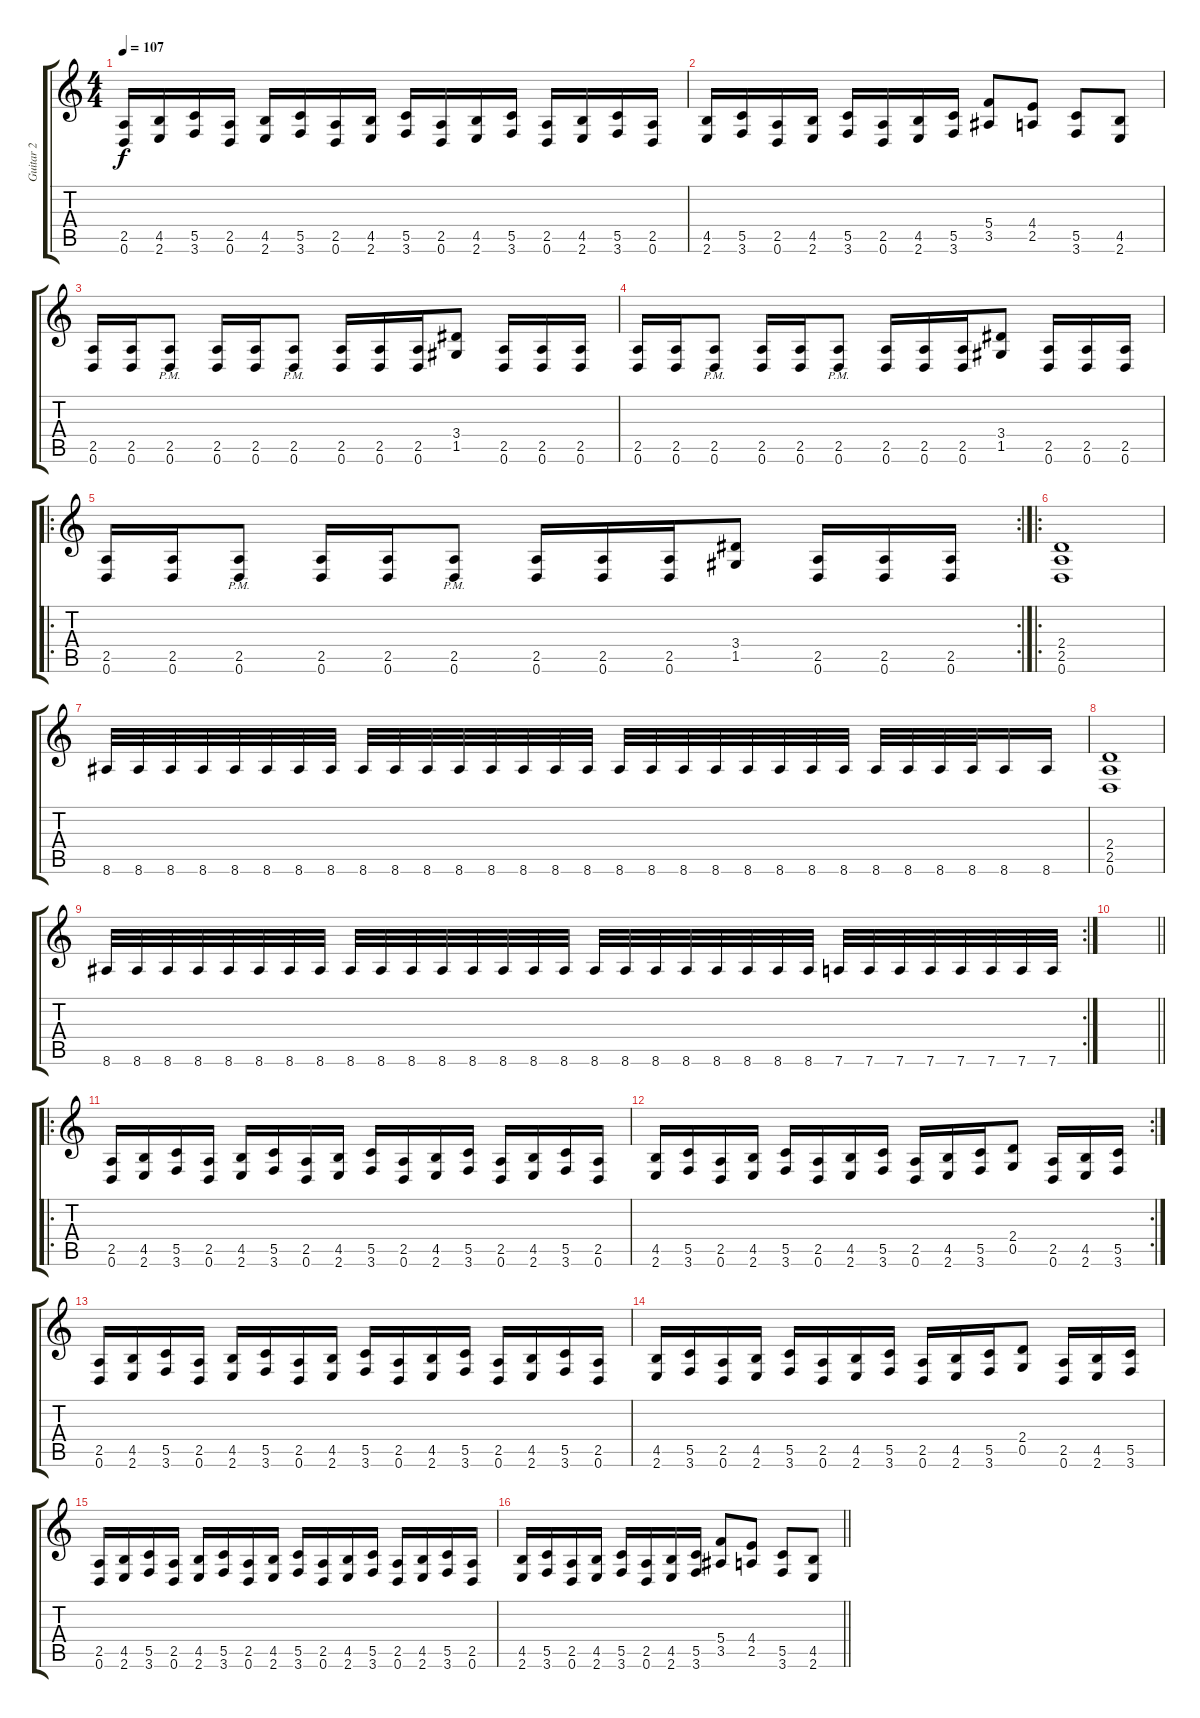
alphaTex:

\track ("Guitar 2" "Guitar 2") {instrument overdrivenguitar}
\staff {score tabs}
\tuning (D4 A3 F3 C3 G2 D2) {hide}
\ts (4 4)
\tempo 107
\clef g2
\ks c
(2.5 0.6).16{dy f} (4.5 2.6).16 (5.5 3.6).16 (2.5 0.6).16 (4.5 2.6).16 (5.5 3.6).16 (2.5 0.6).16 (4.5 2.6).16 (5.5 3.6).16 (2.5 0.6).16 (4.5 2.6).16 (5.5 3.6).16 (2.5 0.6).16 (4.5 2.6).16 (5.5 3.6).16 (2.5 0.6).16 |
(4.5 2.6).16 (5.5 3.6).16 (2.5 0.6).16 (4.5 2.6).16 (5.5 3.6).16 (2.5 0.6).16 (4.5 2.6).16 (5.5 3.6).16 (5.4 3.5).8 (4.4 2.5).8 (5.5 3.6).8 (4.5 2.6).8 |
(2.5 0.6).16 (2.5 0.6).16 (2.5{pm} 0.6{pm}).8 (2.5 0.6).16 (2.5 0.6).16 (2.5{pm} 0.6{pm}).8 (2.5 0.6).16 (2.5 0.6).16 (2.5 0.6).16 (3.4 1.5).8 (2.5 0.6).16 (2.5 0.6).16 (2.5 0.6).16 |
(2.5 0.6).16 (2.5 0.6).16 (2.5{pm} 0.6{pm}).8 (2.5 0.6).16 (2.5 0.6).16 (2.5{pm} 0.6{pm}).8 (2.5 0.6).16 (2.5 0.6).16 (2.5 0.6).16 (3.4 1.5).8 (2.5 0.6).16 (2.5 0.6).16 (2.5 0.6).16 |
\ro
\rc 2
(2.5 0.6).16 (2.5 0.6).16 (2.5{pm} 0.6{pm}).8 (2.5 0.6).16 (2.5 0.6).16 (2.5{pm} 0.6{pm}).8 (2.5 0.6).16 (2.5 0.6).16 (2.5 0.6).16 (3.4 1.5).8 (2.5 0.6).16 (2.5 0.6).16 (2.5 0.6).16 |
\ro
(2.4 2.5 0.6).1 |
8.6.32 8.6.32 8.6.32 8.6.32 8.6.32 8.6.32 8.6.32 8.6.32 8.6.32 8.6.32 8.6.32 8.6.32 8.6.32 8.6.32 8.6.32 8.6.32 8.6.32 8.6.32 8.6.32 8.6.32 8.6.32 8.6.32 8.6.32 8.6.32 8.6.32 8.6.32 8.6.32 8.6.32 8.6.16 8.6.16 |
(2.4 2.5 0.6).1 |
\rc 2
8.6.32 8.6.32 8.6.32 8.6.32 8.6.32 8.6.32 8.6.32 8.6.32 8.6.32 8.6.32 8.6.32 8.6.32 8.6.32 8.6.32 8.6.32 8.6.32 8.6.32 8.6.32 8.6.32 8.6.32 8.6.32 8.6.32 8.6.32 8.6.32 7.6.32 7.6.32 7.6.32 7.6.32 7.6.32 7.6.32 7.6.32 7.6.32 |
\barLineRight lightlight
|
\ro
(2.5 0.6).16 (4.5 2.6).16 (5.5 3.6).16 (2.5 0.6).16 (4.5 2.6).16 (5.5 3.6).16 (2.5 0.6).16 (4.5 2.6).16 (5.5 3.6).16 (2.5 0.6).16 (4.5 2.6).16 (5.5 3.6).16 (2.5 0.6).16 (4.5 2.6).16 (5.5 3.6).16 (2.5 0.6).16 |
\rc 2
(4.5 2.6).16 (5.5 3.6).16 (2.5 0.6).16 (4.5 2.6).16 (5.5 3.6).16 (2.5 0.6).16 (4.5 2.6).16 (5.5 3.6).16 (2.5 0.6).16 (4.5 2.6).16 (5.5 3.6).16 (2.4 0.5).8 (2.5 0.6).16 (4.5 2.6).16 (5.5 3.6).16 |
(2.5 0.6).16 (4.5 2.6).16 (5.5 3.6).16 (2.5 0.6).16 (4.5 2.6).16 (5.5 3.6).16 (2.5 0.6).16 (4.5 2.6).16 (5.5 3.6).16 (2.5 0.6).16 (4.5 2.6).16 (5.5 3.6).16 (2.5 0.6).16 (4.5 2.6).16 (5.5 3.6).16 (2.5 0.6).16 |
(4.5 2.6).16 (5.5 3.6).16 (2.5 0.6).16 (4.5 2.6).16 (5.5 3.6).16 (2.5 0.6).16 (4.5 2.6).16 (5.5 3.6).16 (2.5 0.6).16 (4.5 2.6).16 (5.5 3.6).16 (2.4 0.5).8 (2.5 0.6).16 (4.5 2.6).16 (5.5 3.6).16 |
(2.5 0.6).16 (4.5 2.6).16 (5.5 3.6).16 (2.5 0.6).16 (4.5 2.6).16 (5.5 3.6).16 (2.5 0.6).16 (4.5 2.6).16 (5.5 3.6).16 (2.5 0.6).16 (4.5 2.6).16 (5.5 3.6).16 (2.5 0.6).16 (4.5 2.6).16 (5.5 3.6).16 (2.5 0.6).16 |
\barLineRight lightlight
(4.5 2.6).16 (5.5 3.6).16 (2.5 0.6).16 (4.5 2.6).16 (5.5 3.6).16 (2.5 0.6).16 (4.5 2.6).16 (5.5 3.6).16 (5.4 3.5).8 (4.4 2.5).8 (5.5 3.6).8 (4.5 2.6).8
